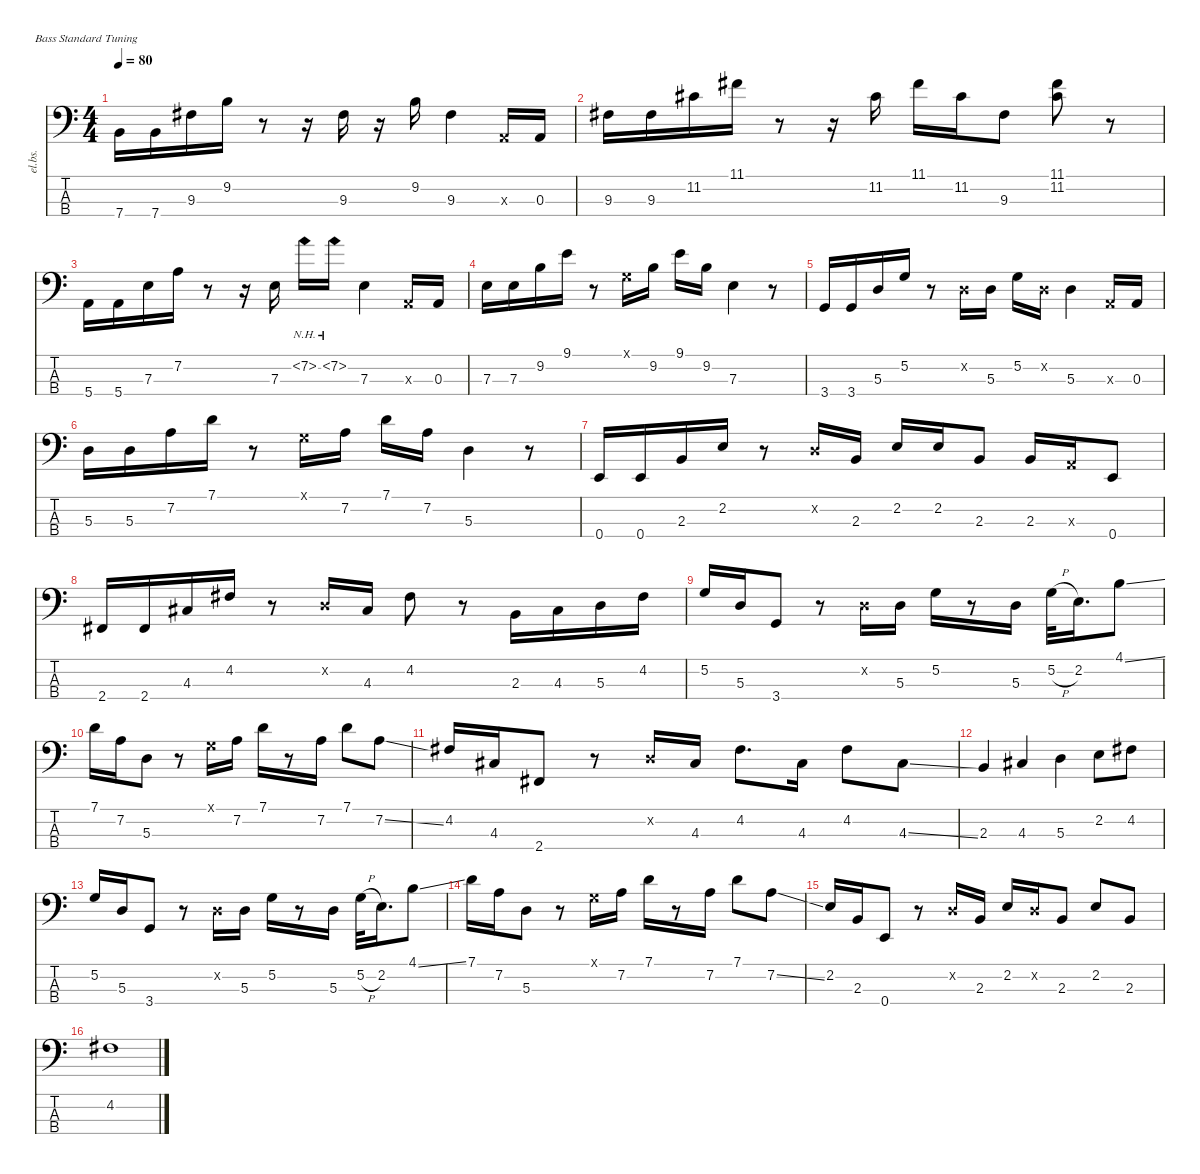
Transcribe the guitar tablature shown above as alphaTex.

\defaultSystemsLayout 4
\hideDynamics
\bracketExtendMode nobrackets
\track ("Bass" "el.bs.") {instrument slapbass1}
\staff {score tabs}
\tuning (G2 D2 A1 E1)
\ts (4 4)
\tempo 80
\clef f4
\ks c
7.4.16{dy f} 7.4.16 9.3{acc #}.16 9.2.16 r.8 r.16 9.3{acc #}.16 r.16 9.2.16 9.3{acc #}.4 0.3{x}.16 0.3.16 |
9.3{acc #}.16 9.3{acc #}.16 11.2{acc #}.16 11.1{acc #}.16 r.8 r.16 11.2{acc #}.16 11.1{acc #}.16 11.2{acc #}.16 9.3{acc #}.8 (11.1{acc #} 11.2{acc #}).8 r.8 |
5.4.16 5.4.16 7.3.16 7.2.16 r.8 r.16 7.3.16 7.2{nh}.16 7.2{nh}.16 7.3.4 0.3{x}.16 0.3.16 |
7.3.16 7.3.16 9.2.16 9.1.16 r.8 0.1{x}.16 9.2.16 9.1.16 9.2.16 7.3.4 r.8 |
3.4.16 3.4.16 5.3.16 5.2.16 r.8 0.2{x}.16 5.3.16 5.2.16 0.2{x}.16 5.3.4 0.3{x}.16 0.3.16 |
5.3.16 5.3.16 7.2.16 7.1.16 r.8 0.1{x}.16 7.2.16 7.1.16 7.2.16 5.3.4 r.8 |
0.4.16 0.4.16 2.3.16 2.2.16 r.8 0.2{x}.16 2.3.16 2.2.16 2.2.16 2.3.8 2.3.16 0.3{x}.16 0.4.8 |
2.4{acc #}.16 2.4{acc #}.16 4.3{acc #}.16 4.2{acc #}.16 r.8 0.2{x}.16 4.3{acc #}.16 4.2{acc #}.8 r.8 2.3.16 4.3{acc #}.16 5.3.16 4.2{acc #}.16 |
5.2.16 5.3.16 3.4.8 r.8 0.2{x}.16 5.3.16 5.2.16 r.8 5.3.16 5.2{h}.32 2.2.16{d} 4.1{ss}.8 |
7.1.16 7.2.16 5.3.8 r.8 0.1{x}.16 7.2.16 7.1.16 r.8 7.2.16 7.1.8 7.2{ss}.8 |
4.2{acc #}.16 4.3{acc #}.16 2.4{acc #}.8 r.8 0.2{x}.16 4.3{acc #}.16 4.2{acc #}.8{d} 4.3{acc #}.16 4.2{acc #}.8 4.3{ss acc #}.8 |
2.3.4 4.3{acc #}.4 5.3.4 2.2.8 4.2{acc #}.8 |
5.2.16 5.3.16 3.4.8 r.8 0.2{x}.16 5.3.16 5.2.16 r.8 5.3.16 5.2{h}.32 2.2.16{d} 4.1{ss}.8 |
7.1.16 7.2.16 5.3.8 r.8 0.1{x}.16 7.2.16 7.1.16 r.8 7.2.16 7.1.8 7.2{ss}.8 |
2.2.16 2.3.16 0.4.8 r.8 0.2{x}.16 2.3.16 2.2.16 0.2{x}.16 2.3.8 2.2.8 2.3.8 |
4.2{acc #}.1
